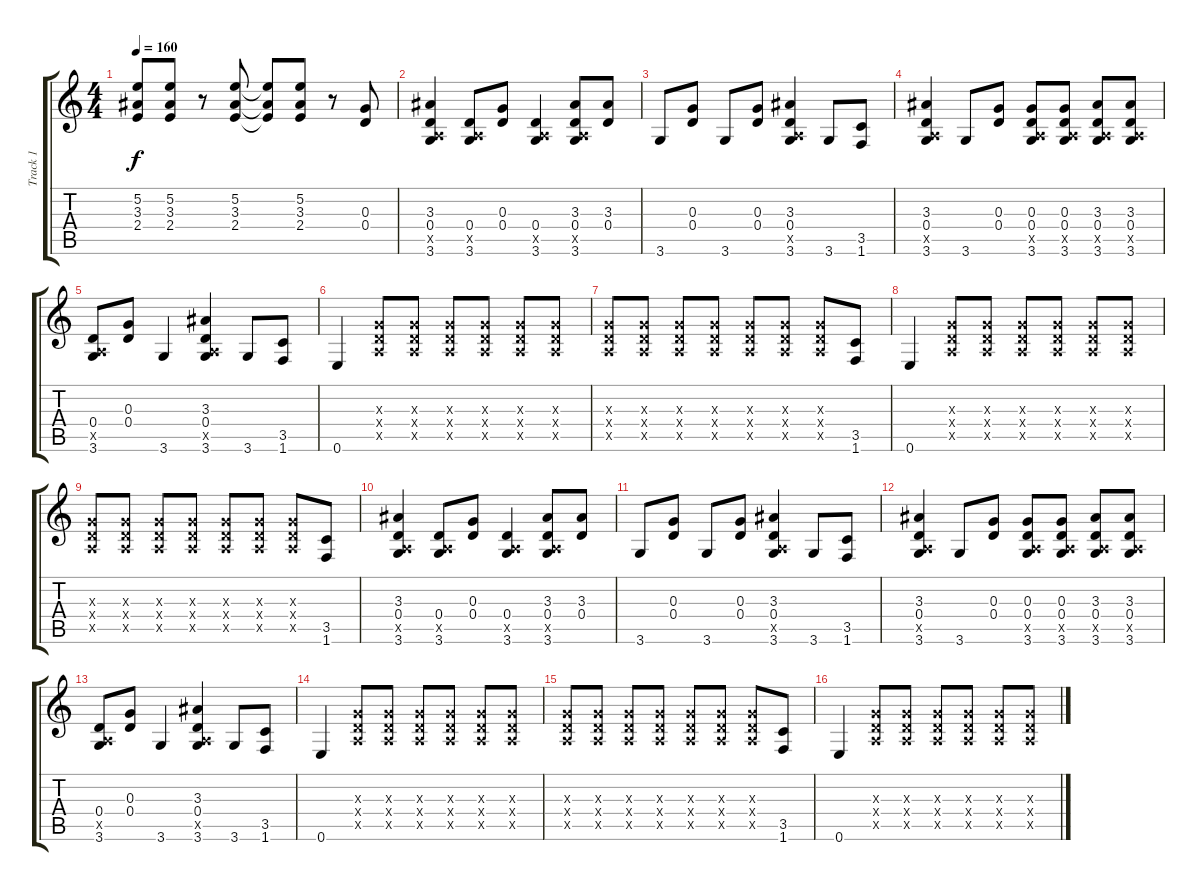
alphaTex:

\track ("Track 1" "Track 1") {instrument overdrivenguitar}
\staff {score tabs}
\tuning (E4 B3 G3 D3 A2 E2) {hide}
\ts (4 4)
\tempo 160
\clef g2
\ks c
(5.2{t} 3.3{t} 2.4{t}).8{dy f} (5.2 3.3 2.4).8 r.8 (5.2 3.3 2.4).8 (5.2{t} 3.3{t} 2.4{t}).8 (5.2 3.3 2.4).8 r.8 (0.3 0.4).8 |
(3.3 0.4 0.5{x} 3.6).4 (0.4 0.5{x} 3.6).8 (0.3 0.4).8 (0.4 0.5{x} 3.6).4 (3.3 0.4 0.5{x} 3.6).8 (3.3 0.4).8 |
3.6.8 (0.3 0.4).8 3.6.8 (0.3 0.4).8 (3.3 0.4 0.5{x} 3.6).4 3.6.8 (3.5 1.6).8 |
(3.3 0.4 0.5{x} 3.6).4 3.6.8 (0.3 0.4).8 (0.3 0.4 0.5{x} 3.6).8 (0.3 0.4 0.5{x} 3.6).8 (3.3 0.4 0.5{x} 3.6).8 (3.3 0.4 0.5{x} 3.6).8 |
(0.4 0.5{x} 3.6).8 (0.3 0.4).8 3.6.4 (3.3 0.4 0.5{x} 3.6).4 3.6.8 (3.5 1.6).8 |
0.6.4 (0.3{x} 0.4{x} 0.5{x}).8 (0.3{x} 0.4{x} 0.5{x}).8 (0.3{x} 0.4{x} 0.5{x}).8 (0.3{x} 0.4{x} 0.5{x}).8 (0.3{x} 0.4{x} 0.5{x}).8 (0.3{x} 0.4{x} 0.5{x}).8 |
(0.3{x} 0.4{x} 0.5{x}).8 (0.3{x} 0.4{x} 0.5{x}).8 (0.3{x} 0.4{x} 0.5{x}).8 (0.3{x} 0.4{x} 0.5{x}).8 (0.3{x} 0.4{x} 0.5{x}).8 (0.3{x} 0.4{x} 0.5{x}).8 (0.3{x} 0.4{x} 0.5{x}).8 (3.5 1.6).8 |
0.6.4 (0.3{x} 0.4{x} 0.5{x}).8 (0.3{x} 0.4{x} 0.5{x}).8 (0.3{x} 0.4{x} 0.5{x}).8 (0.3{x} 0.4{x} 0.5{x}).8 (0.3{x} 0.4{x} 0.5{x}).8 (0.3{x} 0.4{x} 0.5{x}).8 |
(0.3{x} 0.4{x} 0.5{x}).8 (0.3{x} 0.4{x} 0.5{x}).8 (0.3{x} 0.4{x} 0.5{x}).8 (0.3{x} 0.4{x} 0.5{x}).8 (0.3{x} 0.4{x} 0.5{x}).8 (0.3{x} 0.4{x} 0.5{x}).8 (0.3{x} 0.4{x} 0.5{x}).8 (3.5 1.6).8 |
(3.3 0.4 0.5{x} 3.6).4 (0.4 0.5{x} 3.6).8 (0.3 0.4).8 (0.4 0.5{x} 3.6).4 (3.3 0.4 0.5{x} 3.6).8 (3.3 0.4).8 |
3.6.8 (0.3 0.4).8 3.6.8 (0.3 0.4).8 (3.3 0.4 0.5{x} 3.6).4 3.6.8 (3.5 1.6).8 |
(3.3 0.4 0.5{x} 3.6).4 3.6.8 (0.3 0.4).8 (0.3 0.4 0.5{x} 3.6).8 (0.3 0.4 0.5{x} 3.6).8 (3.3 0.4 0.5{x} 3.6).8 (3.3 0.4 0.5{x} 3.6).8 |
(0.4 0.5{x} 3.6).8 (0.3 0.4).8 3.6.4 (3.3 0.4 0.5{x} 3.6).4 3.6.8 (3.5 1.6).8 |
0.6.4 (0.3{x} 0.4{x} 0.5{x}).8 (0.3{x} 0.4{x} 0.5{x}).8 (0.3{x} 0.4{x} 0.5{x}).8 (0.3{x} 0.4{x} 0.5{x}).8 (0.3{x} 0.4{x} 0.5{x}).8 (0.3{x} 0.4{x} 0.5{x}).8 |
(0.3{x} 0.4{x} 0.5{x}).8 (0.3{x} 0.4{x} 0.5{x}).8 (0.3{x} 0.4{x} 0.5{x}).8 (0.3{x} 0.4{x} 0.5{x}).8 (0.3{x} 0.4{x} 0.5{x}).8 (0.3{x} 0.4{x} 0.5{x}).8 (0.3{x} 0.4{x} 0.5{x}).8 (3.5 1.6).8 |
0.6.4 (0.3{x} 0.4{x} 0.5{x}).8 (0.3{x} 0.4{x} 0.5{x}).8 (0.3{x} 0.4{x} 0.5{x}).8 (0.3{x} 0.4{x} 0.5{x}).8 (0.3{x} 0.4{x} 0.5{x}).8 (0.3{x} 0.4{x} 0.5{x}).8
